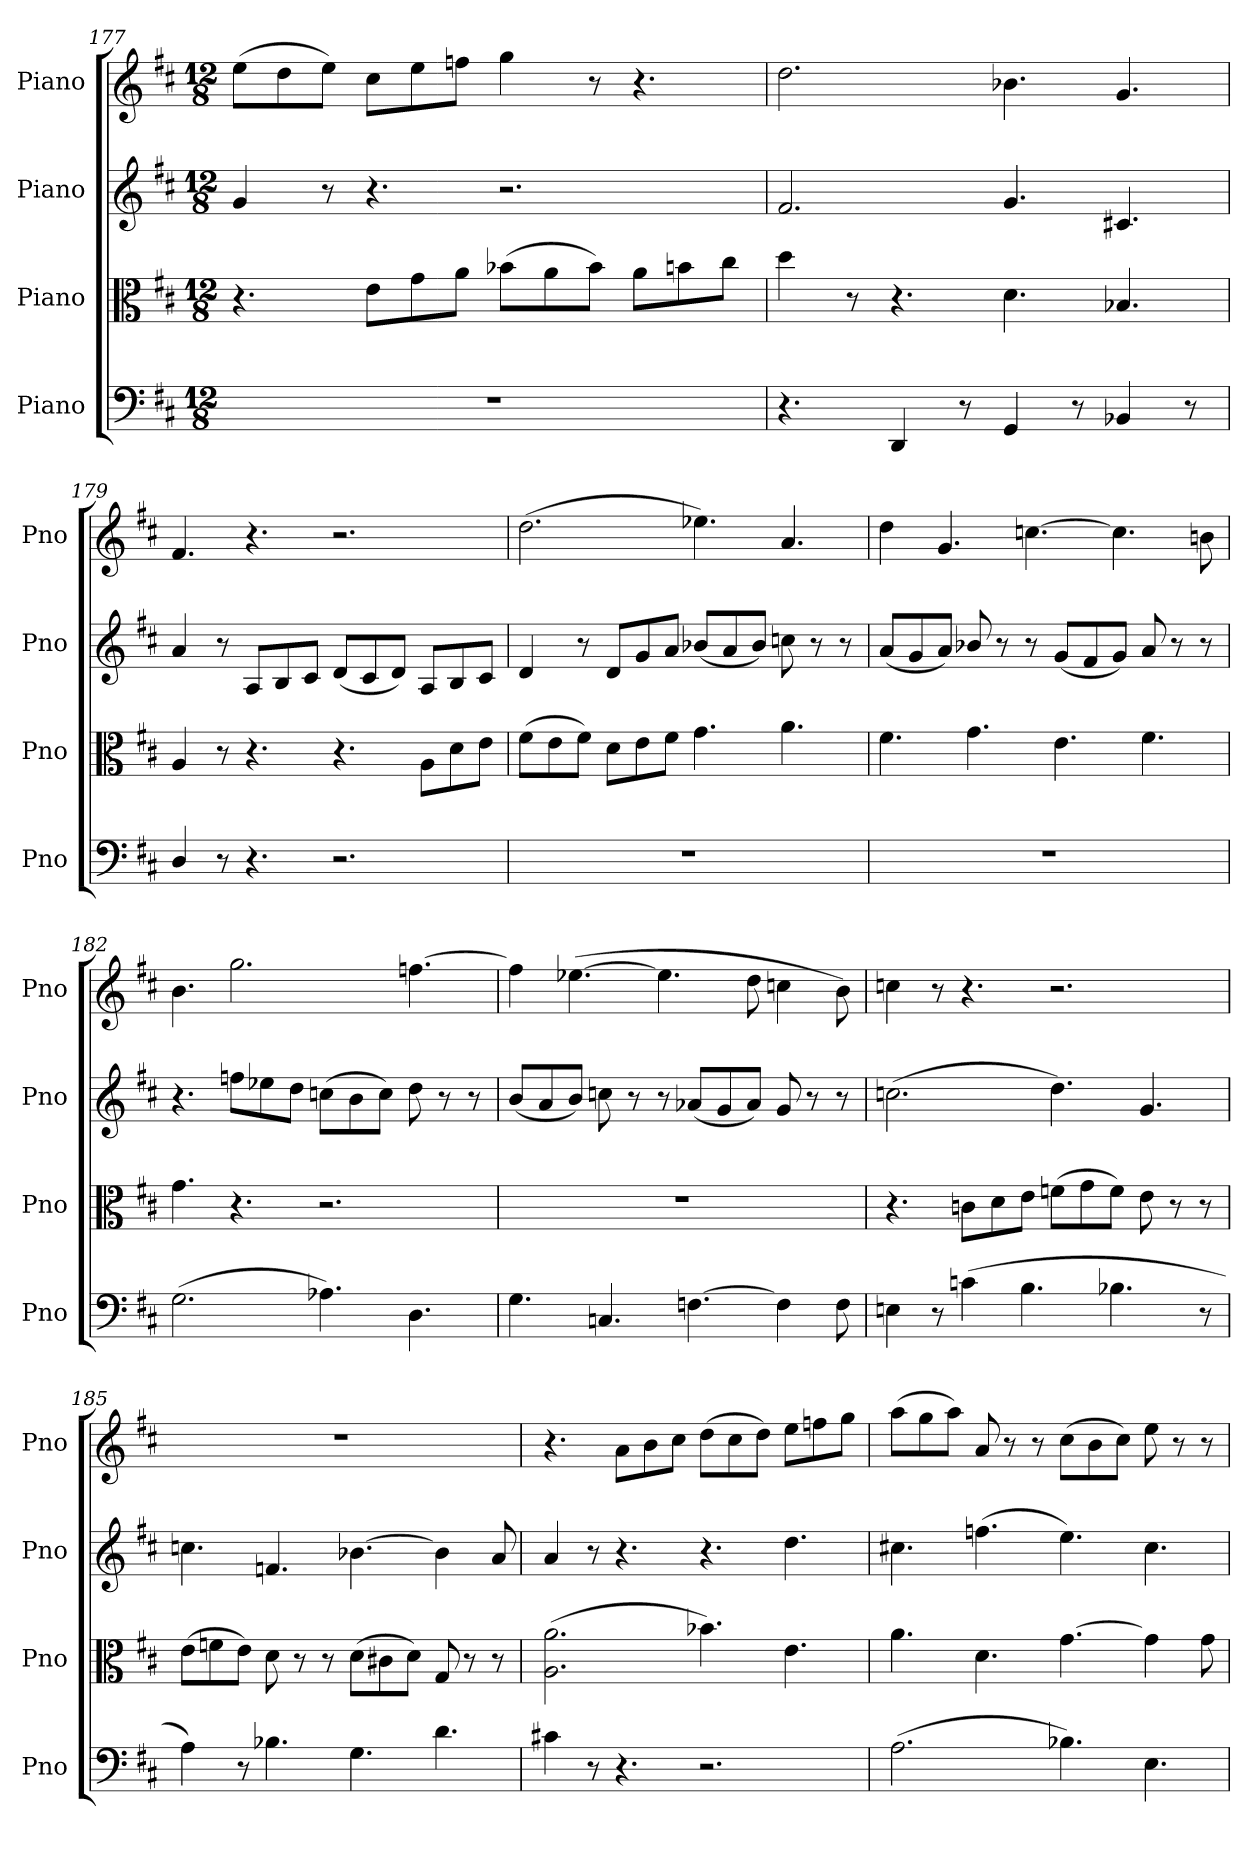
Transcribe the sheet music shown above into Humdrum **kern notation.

**kern	**kern	**kern	**kern
*part4	*part3	*part2	*part1
*staff4	*staff3	*staff2	*staff1
*I"Piano	*I"Piano	*I"Piano	*I"Piano
*I'Pno	*I'Pno	*I'Pno	*I'Pno
*clefF4	*clefC3	*clefG2	*clefG2
*k[f#c#]	*k[f#c#]	*k[f#c#]	*k[f#c#]
*M12/8	*M12/8	*M12/8	*M12/8
=177	=177	=177	=177
1.r	4.r	4g/	(8ee\L
.	.	.	8dd\
.	.	8r	8ee\J)
.	8e\L	4.r	8cc#\L
.	8g\	.	8ee\
.	8a\J	.	8ffn\J
.	(8b-X\L	2.r	4gg\
.	8a\	.	.
.	8b-\J)	.	8r
.	8a\L	.	4.r
.	8bn\	.	.
.	8cc#\J	.	.
=178	=178	=178	=178
4.r	4dd\	2.f#/	2.dd\
.	8r	.	.
4DD/	4.r	.	.
8r	.	.	.
4GG/	4.d\	4.g/	4.b-X\
8r	.	.	.
4BB-X/	4.B-X/	4.c#X/	4.g/
8r	.	.	.
=179	=179	=179	=179
4D/	4A/	4a/	4.f#/
8r	8r	8r	.
4.r	4.r	8A/L	4.r
.	.	8B/	.
.	.	8c#/J	.
2.r	4.r	(8d/L	2.r
.	.	8c#/	.
.	.	8d/J)	.
.	8A\L	8A/L	.
.	8d\	8B/	.
.	8e\J	8c#/J	.
!!LO:LB:g=z
=180	=180	=180	=180
1.r	(8f#\L	4d/	(2.dd\
.	8e\	.	.
.	8f#\J)	8r	.
.	8d\L	8d/L	.
.	8e\	8g/	.
.	8f#\J	8a/J	.
.	4.g\	(8b-X/L	4.ee-X\)
.	.	8a/	.
.	.	8b-/J)	.
.	4.a\	8ccn\	4.a/
.	.	8r	.
.	.	8r	.
=181	=181	=181	=181
1.r	4.f#\	(8a/L	4dd\
.	.	8g/	.
.	.	8a/J)	4.g/
.	4.g\	8b-X/	.
.	.	8r	.
.	.	8r	[4.ccn\
.	4.e\	(8g/L	.
.	.	8f#/	.
.	.	8g/J)	4.cc\]
.	4.f#\	8a/	.
.	.	8r	.
.	.	8r	8bn\
=182	=182	=182	=182
(2.G\	4.g\	4.r	4.b\
.	4.r	8ffn\L	2.gg\
.	.	8ee-X\	.
.	.	8dd\J	.
4.A-X\)	2.r	(8ccn\L	.
.	.	8b\	.
.	.	8cc\J)	.
4.D\	.	8dd\	[4.ffn\
.	.	8r	.
.	.	8r	.
=183	=183	=183	=183
4.G\	1.r	(8b/L	4ff\]
.	.	8a/	.
.	.	8b/J)	([4.ee-X\
4.Cn/	.	8ccn\	.
.	.	8r	.
.	.	8r	4.ee-\]
[4.Fn\	.	(8a-X/L	.
.	.	8g/	.
.	.	8a-/J)	8dd\
4F\]	.	8g/	4ccn\
.	.	8r	.
8F\	.	8r	8b\)
=184	=184	=184	=184
4En\	4.r	(2.ccn\	4ccn\
8r	.	.	8r
(4cn\	8cn\L	.	4.r
.	8d\	.	.
4.B\	8e\J	.	.
.	(8fn\L	4.dd\)	2.r
.	8g\	.	.
4.B-X\	8f\J)	.	.
.	8e\	4.g/	.
.	8r	.	.
8r	8r	.	.
!!LO:LB:g=z
=185	=185	=185	=185
4A\)	(8e\L	4.ccn\	1.r
.	8fn\	.	.
8r	8e\J)	.	.
4.B-X\	8d\	4.fn/	.
.	8r	.	.
.	8r	.	.
4.G\	(8d\L	[4.b-X\	.
.	8c#X\	.	.
.	8d\J)	.	.
4.d\	8G/	4b-\]	.
.	8r	.	.
.	8r	8a/	.
=186	=186	=186	=186
4c#X\	(2.A\ 2.a\	4a/	4.r
8r	.	8r	.
4.r	.	4.r	8a\L
.	.	.	8b\
.	.	.	8cc#\J
2.r	4.b-X\)	4.r	(8dd\L
.	.	.	8cc#\
.	.	.	8dd\J)
.	4.e\	4.dd\	8ee\L
.	.	.	8ffn\
.	.	.	8gg\J
=187	=187	=187	=187
(2.A\	4.a\	4.cc#X\	(8aa\L
.	.	.	8gg\
.	.	.	8aa\J)
.	4.d\	(4.ffn\	8a/
.	.	.	8r
.	.	.	8r
4.B-X\)	[4.g\	4.ee\)	(8cc#\L
.	.	.	8b\
.	.	.	8cc#\J)
4.E\	4g\]	4.cc#\	8ee\
.	.	.	8r
.	8g\	.	8r
=	=	=	=
*-	*-	*-	*-
